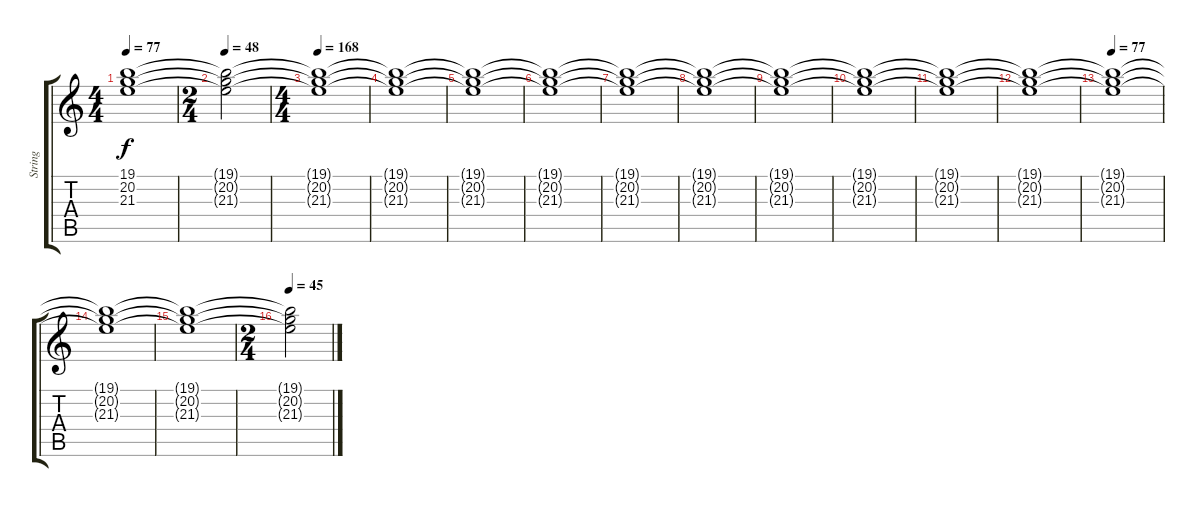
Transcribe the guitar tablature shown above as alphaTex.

\track ("String" "String") {instrument stringensemble1}
\staff {score tabs}
\tuning (E4 B3 G3 D3 A2 E2) {hide}
\ts (4 4)
\tempo 77
\clef g2
\ks c
(19.1{t} 20.2{t} 21.3{t}).1{dy f} |
\ts (2 4)
\tempo 48
(19.1{t} 20.2{t} 21.3{t}).2 |
\ts (4 4)
\tempo 168
(19.1{t} 20.2{t} 21.3{t}).1 |
(19.1{t} 20.2{t} 21.3{t}).1 |
(19.1{t} 20.2{t} 21.3{t}).1 |
(19.1{t} 20.2{t} 21.3{t}).1 |
(19.1{t} 20.2{t} 21.3{t}).1 |
(19.1{t} 20.2{t} 21.3{t}).1 |
(19.1{t} 20.2{t} 21.3{t}).1 |
(19.1{t} 20.2{t} 21.3{t}).1 |
(19.1{t} 20.2{t} 21.3{t}).1 |
(19.1{t} 20.2{t} 21.3{t}).1 |
\tempo 77
(19.1{t} 20.2{t} 21.3{t}).1 |
(19.1{t} 20.2{t} 21.3{t}).1 |
(19.1{t} 20.2{t} 21.3{t}).1 |
\ts (2 4)
\tempo 45
(19.1{t} 20.2{t} 21.3{t}).2
